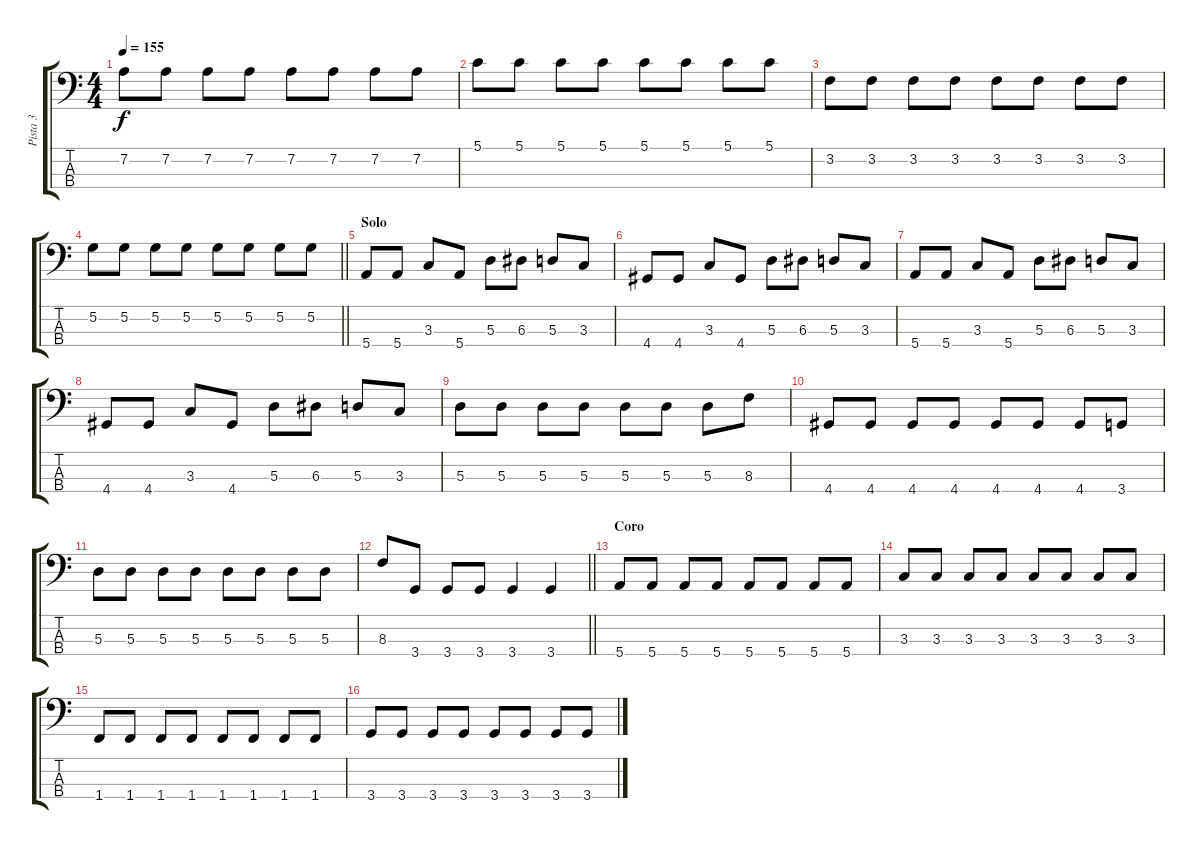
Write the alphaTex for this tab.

\track ("Pista 3" "Pista 3") {instrument electricbassfinger}
\staff {score tabs}
\tuning (G2 D2 A1 E1) {hide}
\ts (4 4)
\tempo 155
\clef f4
\ks c
7.2.8{dy f} 7.2.8 7.2.8 7.2.8 7.2.8 7.2.8 7.2.8 7.2.8 |
5.1.8 5.1.8 5.1.8 5.1.8 5.1.8 5.1.8 5.1.8 5.1.8 |
3.2.8 3.2.8 3.2.8 3.2.8 3.2.8 3.2.8 3.2.8 3.2.8 |
\barLineRight lightlight
5.2.8 5.2.8 5.2.8 5.2.8 5.2.8 5.2.8 5.2.8 5.2.8 |
\section ("" "Solo")
5.4.8 5.4.8 3.3.8 5.4.8 5.3.8 6.3.8 5.3.8 3.3.8 |
4.4.8 4.4.8 3.3.8 4.4.8 5.3.8 6.3.8 5.3.8 3.3.8 |
5.4.8 5.4.8 3.3.8 5.4.8 5.3.8 6.3.8 5.3.8 3.3.8 |
4.4.8 4.4.8 3.3.8 4.4.8 5.3.8 6.3.8 5.3.8 3.3.8 |
5.3.8 5.3.8 5.3.8 5.3.8 5.3.8 5.3.8 5.3.8 8.3.8 |
4.4.8 4.4.8 4.4.8 4.4.8 4.4.8 4.4.8 4.4.8 3.4.8 |
5.3.8 5.3.8 5.3.8 5.3.8 5.3.8 5.3.8 5.3.8 5.3.8 |
\barLineRight lightlight
8.3.8 3.4.8 3.4.8 3.4.8 3.4.4 3.4.4 |
\section ("" "Coro")
5.4.8 5.4.8 5.4.8 5.4.8 5.4.8 5.4.8 5.4.8 5.4.8 |
3.3.8 3.3.8 3.3.8 3.3.8 3.3.8 3.3.8 3.3.8 3.3.8 |
1.4.8 1.4.8 1.4.8 1.4.8 1.4.8 1.4.8 1.4.8 1.4.8 |
3.4.8 3.4.8 3.4.8 3.4.8 3.4.8 3.4.8 3.4.8 3.4.8
